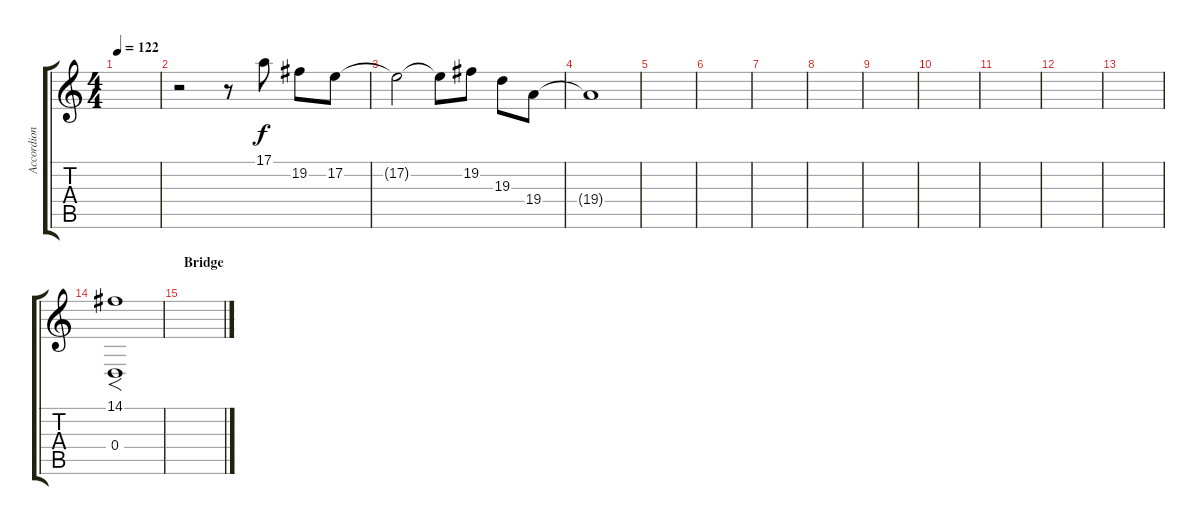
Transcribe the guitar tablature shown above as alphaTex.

\track ("Accordion" "Accordion") {instrument accordion}
\staff {score tabs}
\tuning (E4 B3 G3 D3 A2 E2) {hide}
\ts (4 4)
\tempo 122
\clef g2
\ks c
|
r.2{instrument accordion} r.8 17.1.8 19.2.8 17.2.8 |
17.2{t}.2 17.2{t}.8 19.2.8 19.3.8 19.4.8 |
19.4{t}.1 |
|
|
|
|
|
|
|
|
|
(14.1 0.4).1{f volume 14} |
\section ("" "Bridge")
